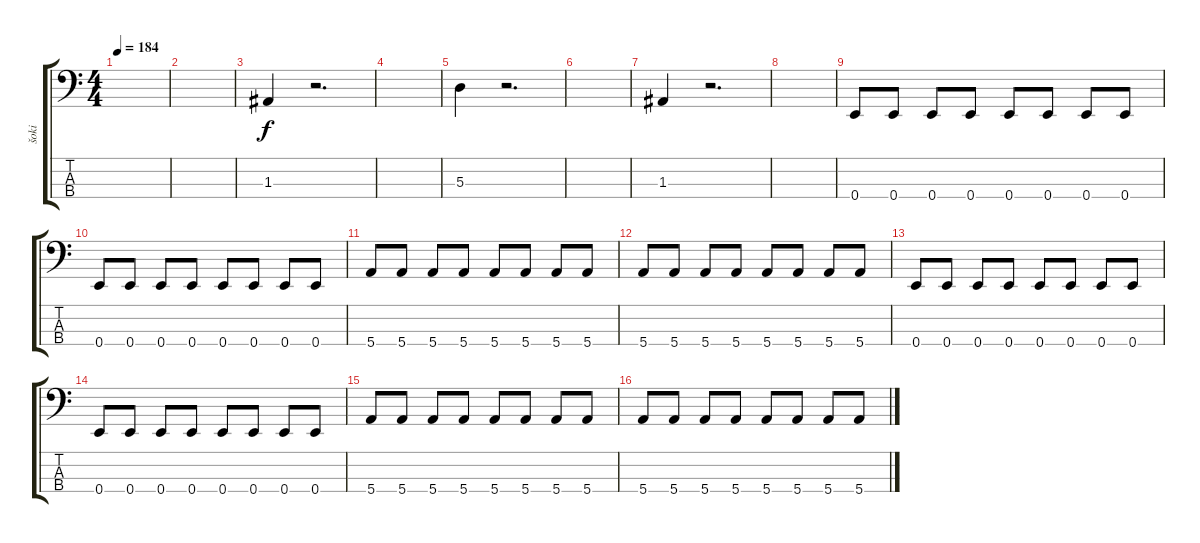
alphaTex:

\track ("šoki" "šoki") {instrument electricbasspick}
\staff {score tabs}
\tuning (G2 D2 A1 E1) {hide}
\ts (4 4)
\tempo 184
\clef f4
\ks c
|
|
1.3.4 r.2{d} |
|
5.3.4 r.2{d} |
|
1.3.4 r.2{d} |
|
0.4.8 0.4.8 0.4.8 0.4.8 0.4.8 0.4.8 0.4.8 0.4.8 |
0.4.8 0.4.8 0.4.8 0.4.8 0.4.8 0.4.8 0.4.8 0.4.8 |
5.4.8 5.4.8 5.4.8 5.4.8 5.4.8 5.4.8 5.4.8 5.4.8 |
5.4.8 5.4.8 5.4.8 5.4.8 5.4.8 5.4.8 5.4.8 5.4.8 |
0.4.8 0.4.8 0.4.8 0.4.8 0.4.8 0.4.8 0.4.8 0.4.8 |
0.4.8 0.4.8 0.4.8 0.4.8 0.4.8 0.4.8 0.4.8 0.4.8 |
5.4.8 5.4.8 5.4.8 5.4.8 5.4.8 5.4.8 5.4.8 5.4.8 |
5.4.8 5.4.8 5.4.8 5.4.8 5.4.8 5.4.8 5.4.8 5.4.8
